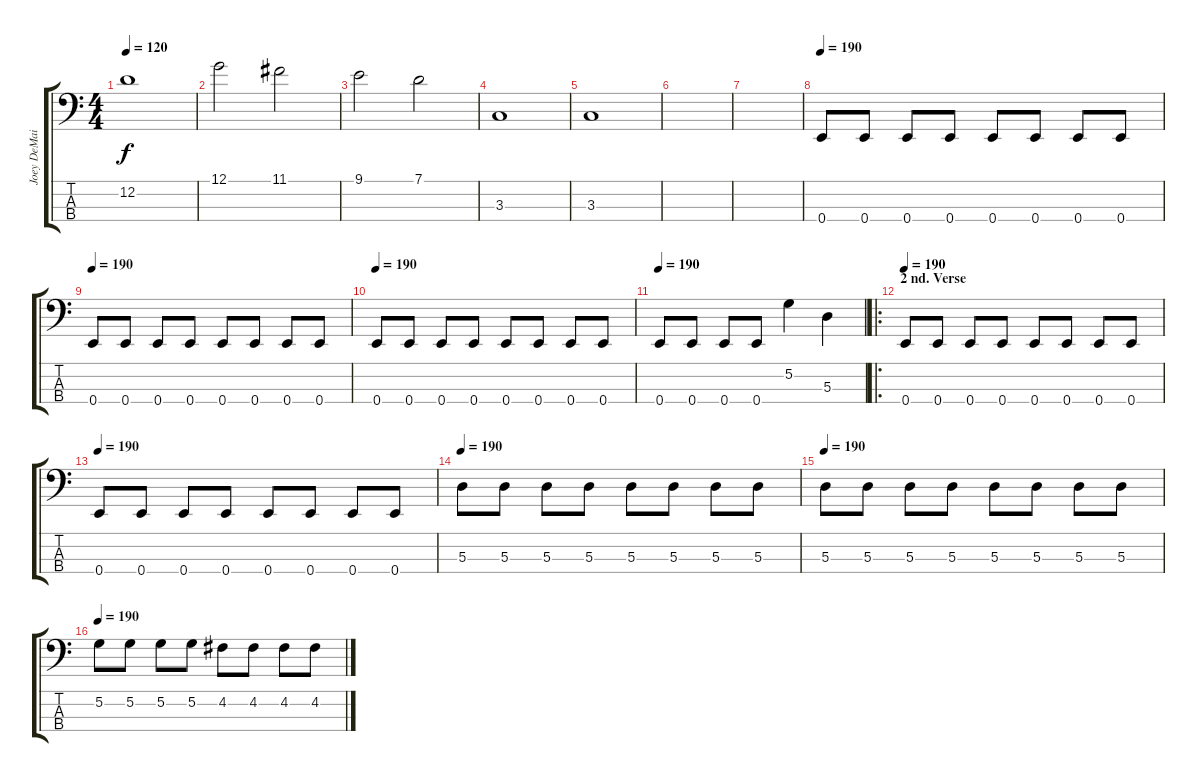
\track ("Joey DeMaio" "Joey DeMai") {instrument electricbasspick}
\staff {score tabs}
\tuning (G2 D2 A1 E1) {hide}
\ts (4 4)
\tempo 120
\clef f4
\ks c
12.2.1{dy f} |
12.1.2 11.1.2 |
9.1.2 7.1.2 |
3.3.1 |
3.3.1 |
|
|
\tempo 190
0.4.8 0.4.8 0.4.8 0.4.8 0.4.8 0.4.8 0.4.8 0.4.8 |
\tempo 190
0.4.8 0.4.8 0.4.8 0.4.8 0.4.8 0.4.8 0.4.8 0.4.8 |
\tempo 190
0.4.8 0.4.8 0.4.8 0.4.8 0.4.8 0.4.8 0.4.8 0.4.8 |
\tempo 190
0.4.8 0.4.8 0.4.8 0.4.8 5.2.4 5.3.4 |
\ro
\section ("" "2 nd. Verse")
\tempo 190
0.4.8 0.4.8 0.4.8 0.4.8 0.4.8 0.4.8 0.4.8 0.4.8 |
\tempo 190
0.4.8 0.4.8 0.4.8 0.4.8 0.4.8 0.4.8 0.4.8 0.4.8 |
\tempo 190
5.3.8 5.3.8 5.3.8 5.3.8 5.3.8 5.3.8 5.3.8 5.3.8 |
\tempo 190
5.3.8 5.3.8 5.3.8 5.3.8 5.3.8 5.3.8 5.3.8 5.3.8 |
\tempo 190
5.2.8 5.2.8 5.2.8 5.2.8 4.2.8 4.2.8 4.2.8 4.2.8
